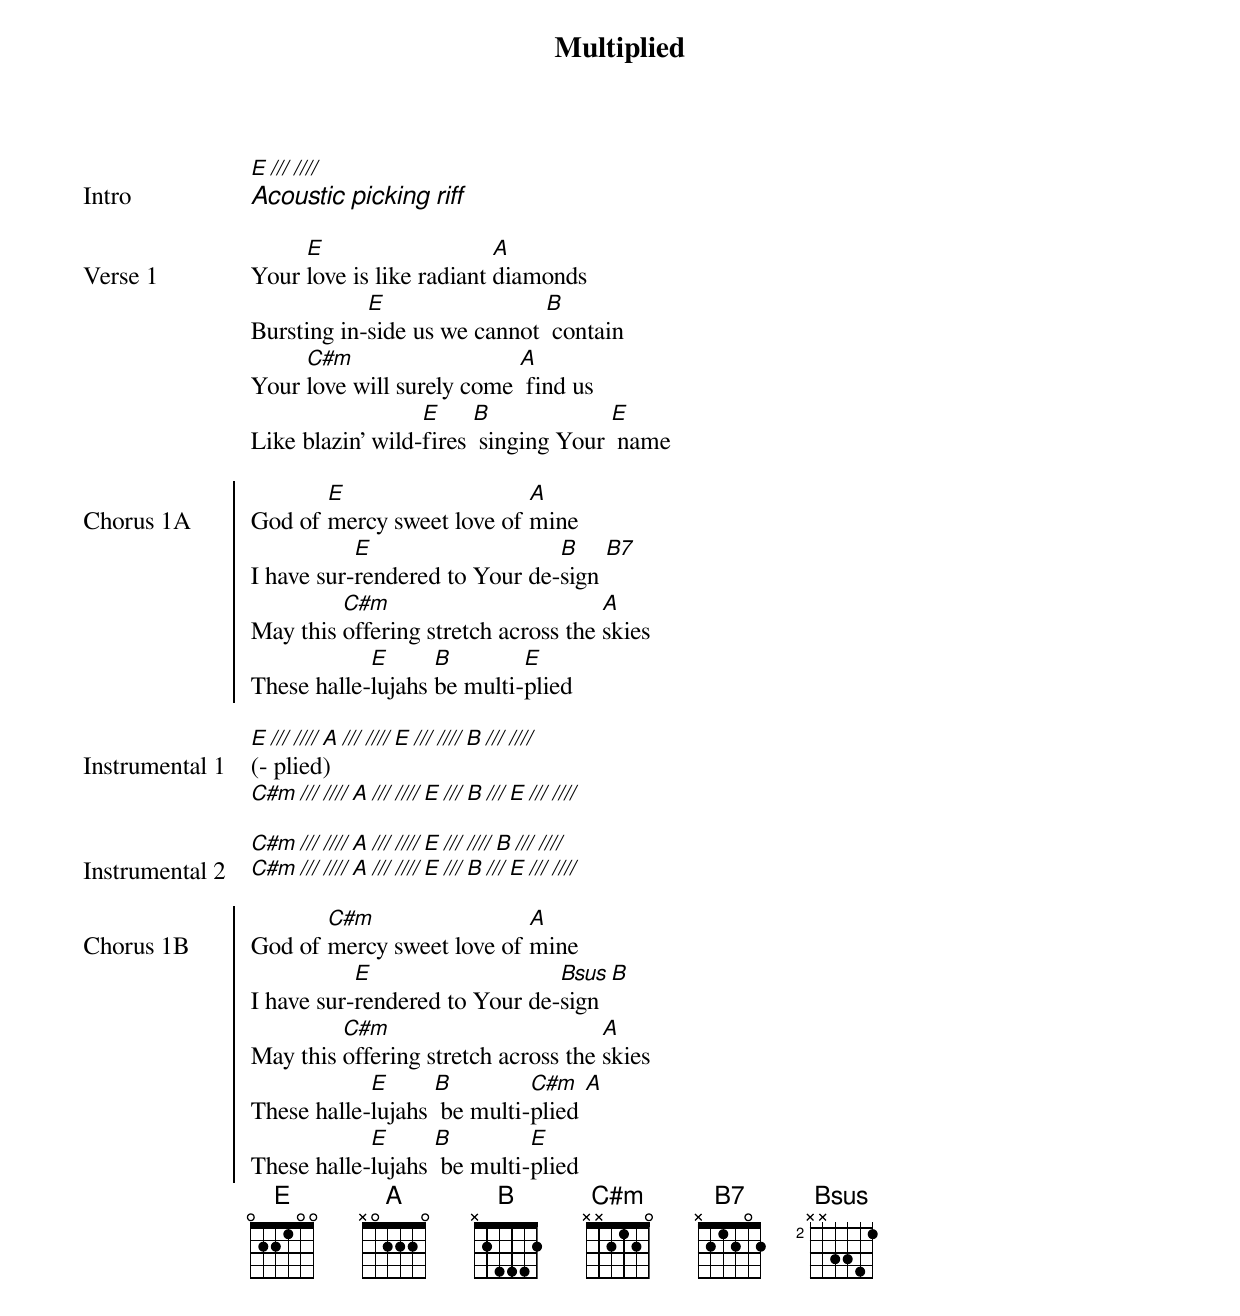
{title: Multiplied}
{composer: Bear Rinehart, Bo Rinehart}
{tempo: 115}
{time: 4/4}
{transpose: 9}
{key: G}

{start_of_verse: Intro}
[G /// ////]
{ci: Acoustic picking riff}
{end_of_verse: Intro}

{start_of_verse: Verse 1}
Your [G]love is like radiant [C]diamonds
Bursting in-[G]side us we cannot [D] contain
Your [Em]love will surely come [C] find us
Like blazin' wild-[G]fires [D] singing Your [G] name
{end_of_verse: Verse 1}

{soc: Chorus 1A}
God of [G]mercy sweet love of [C]mine
I have sur-[G]rendered to Your de-[D]sign [D7]
May this [Em]offering stretch across the [C]skies
These halle-[G]lujahs [D]be multi-[G]plied
{eoc: Chorus 1A}

{start_of_verse: Instrumental 1}
[G /// ////][C /// ////][G /// ////][D /// ////]
(- plied)
[Em /// ////][C /// ////][G ///][D ///][G /// ////]
{end_of_verse: Instrumental 1}

{start_of_verse: Instrumental 2}
[Em /// ////][C /// ////][G /// ////][D /// ////]
[Em /// ////][C /// ////][G ///][D ///][G /// ////]
{end_of_verse: Instrumental 2}

{soc: Chorus 1B}
God of [Em]mercy sweet love of [C]mine
I have sur-[G]rendered to Your de-[Dsus]sign [D]
May this [Em]offering stretch across the [C]skies
These halle-[G]lujahs [D] be multi-[Em]plied [C]
These halle-[G]lujahs [D] be multi-[G]plied
{eoc: Chorus 1B}
